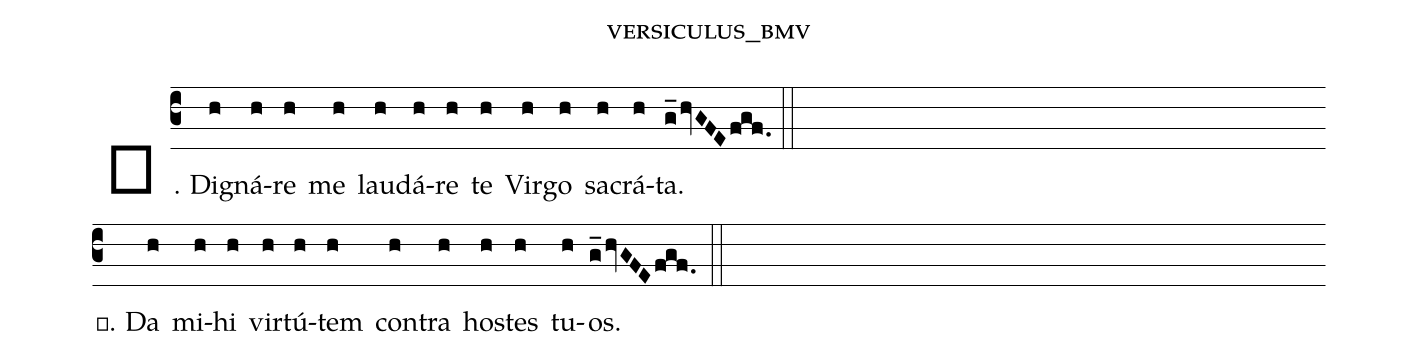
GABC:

name:versiculus_bmv;
%%
(c3) ℣. Di(h)gná(h)re(h) me(h) lau(h)dá(h)re(h) te(h) Vir(h)go(h) sa(h)crá(h)ta.(g_hvGFEfgf.) (::) (Z-)
℟.  Da(h) mi(h)hi(h) vir(h)tú(h)tem(h) con(h)tra(h) ho(h)stes(h) tu(h)os.(g_hvGFEfgf.) (::)
